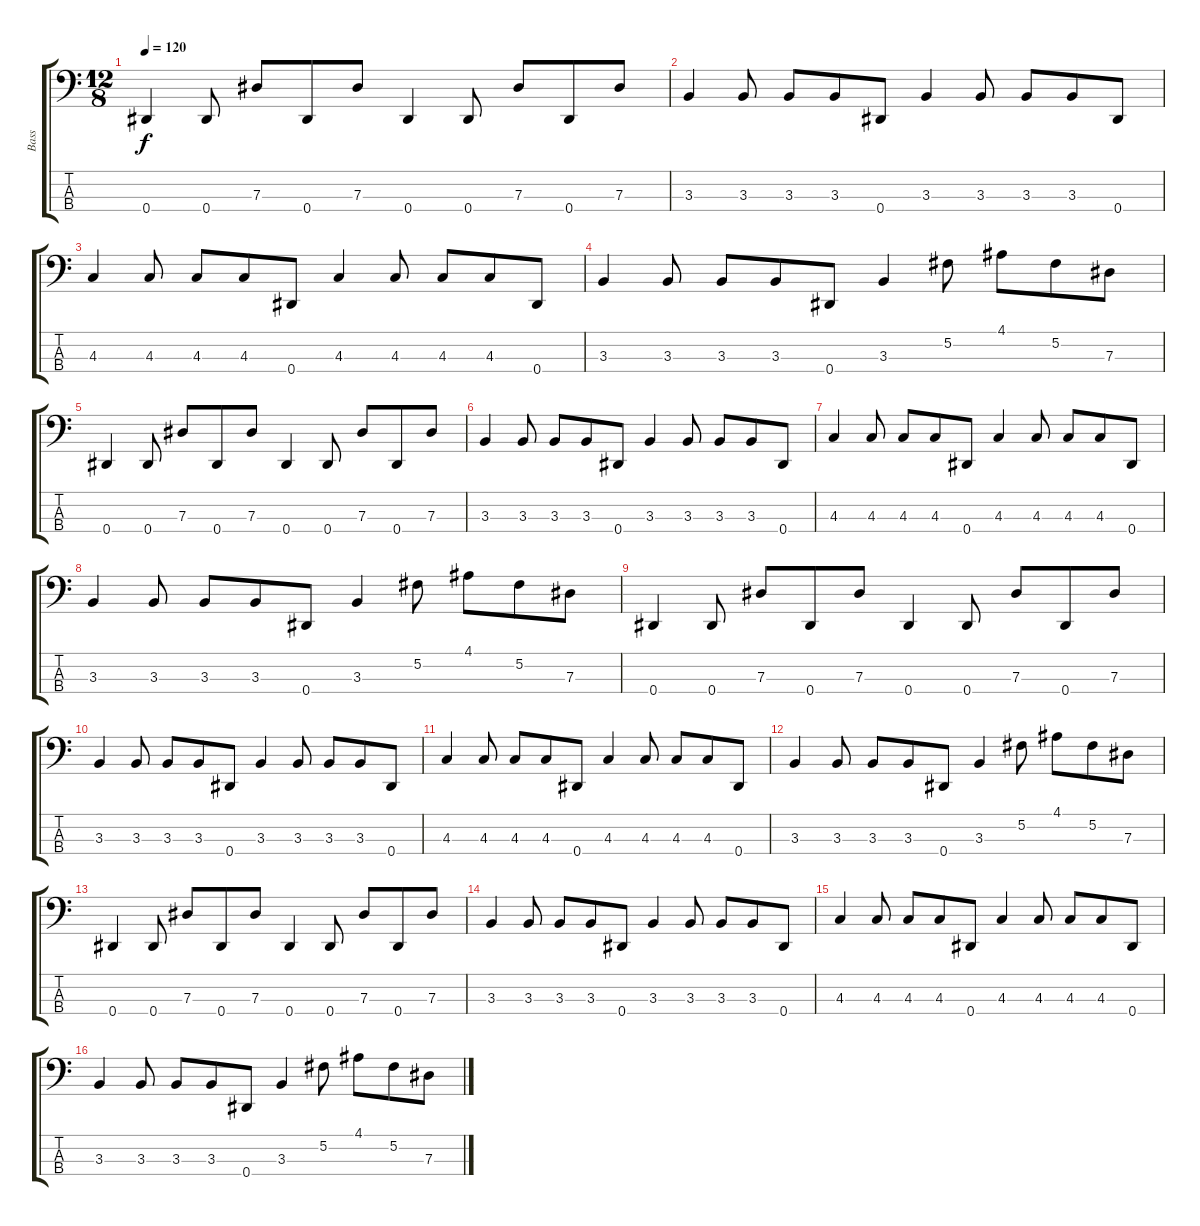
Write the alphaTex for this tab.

\track ("Bass" "Bass") {instrument electricbassfinger}
\staff {score tabs}
\tuning (Gb2 Db2 Ab1 Eb1) {hide}
\ts (12 8)
\tempo 120
\clef f4
\ks c
0.4.4{dy f} 0.4.8 7.3.8 0.4.8 7.3.8 0.4.4 0.4.8 7.3.8 0.4.8 7.3.8 |
3.3.4 3.3.8 3.3.8 3.3.8 0.4.8 3.3.4 3.3.8 3.3.8 3.3.8 0.4.8 |
4.3.4 4.3.8 4.3.8 4.3.8 0.4.8 4.3.4 4.3.8 4.3.8 4.3.8 0.4.8 |
3.3.4 3.3.8 3.3.8 3.3.8 0.4.8 3.3.4 5.2.8 4.1.8 5.2.8 7.3.8 |
0.4.4 0.4.8 7.3.8 0.4.8 7.3.8 0.4.4 0.4.8 7.3.8 0.4.8 7.3.8 |
3.3.4 3.3.8 3.3.8 3.3.8 0.4.8 3.3.4 3.3.8 3.3.8 3.3.8 0.4.8 |
4.3.4 4.3.8 4.3.8 4.3.8 0.4.8 4.3.4 4.3.8 4.3.8 4.3.8 0.4.8 |
3.3.4 3.3.8 3.3.8 3.3.8 0.4.8 3.3.4 5.2.8 4.1.8 5.2.8 7.3.8 |
0.4.4 0.4.8 7.3.8 0.4.8 7.3.8 0.4.4 0.4.8 7.3.8 0.4.8 7.3.8 |
3.3.4 3.3.8 3.3.8 3.3.8 0.4.8 3.3.4 3.3.8 3.3.8 3.3.8 0.4.8 |
4.3.4 4.3.8 4.3.8 4.3.8 0.4.8 4.3.4 4.3.8 4.3.8 4.3.8 0.4.8 |
3.3.4 3.3.8 3.3.8 3.3.8 0.4.8 3.3.4 5.2.8 4.1.8 5.2.8 7.3.8 |
0.4.4 0.4.8 7.3.8 0.4.8 7.3.8 0.4.4 0.4.8 7.3.8 0.4.8 7.3.8 |
3.3.4 3.3.8 3.3.8 3.3.8 0.4.8 3.3.4 3.3.8 3.3.8 3.3.8 0.4.8 |
4.3.4 4.3.8 4.3.8 4.3.8 0.4.8 4.3.4 4.3.8 4.3.8 4.3.8 0.4.8 |
3.3.4 3.3.8 3.3.8 3.3.8 0.4.8 3.3.4 5.2.8 4.1.8 5.2.8 7.3.8
